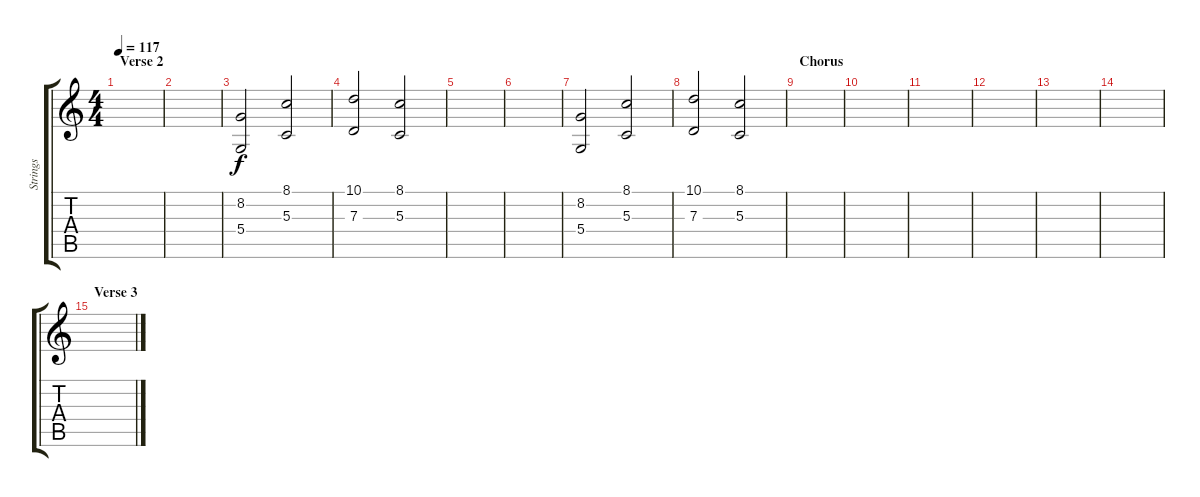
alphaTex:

\track ("Strings" "Strings") {instrument synthstrings2}
\staff {score tabs}
\tuning (E4 B3 G3 D3 A2 E2) {hide}
\ts (4 4)
\section ("" "Verse 2")
\tempo 117
\clef g2
\ks c
|
|
(8.2 5.4).2 (8.1 5.3).2 |
(10.1 7.3).2 (8.1 5.3).2 |
|
|
(8.2 5.4).2 (8.1 5.3).2 |
(10.1 7.3).2 (8.1 5.3).2 |
\section ("" "Chorus")
|
|
|
|
|
|
\section ("" "Verse 3")
